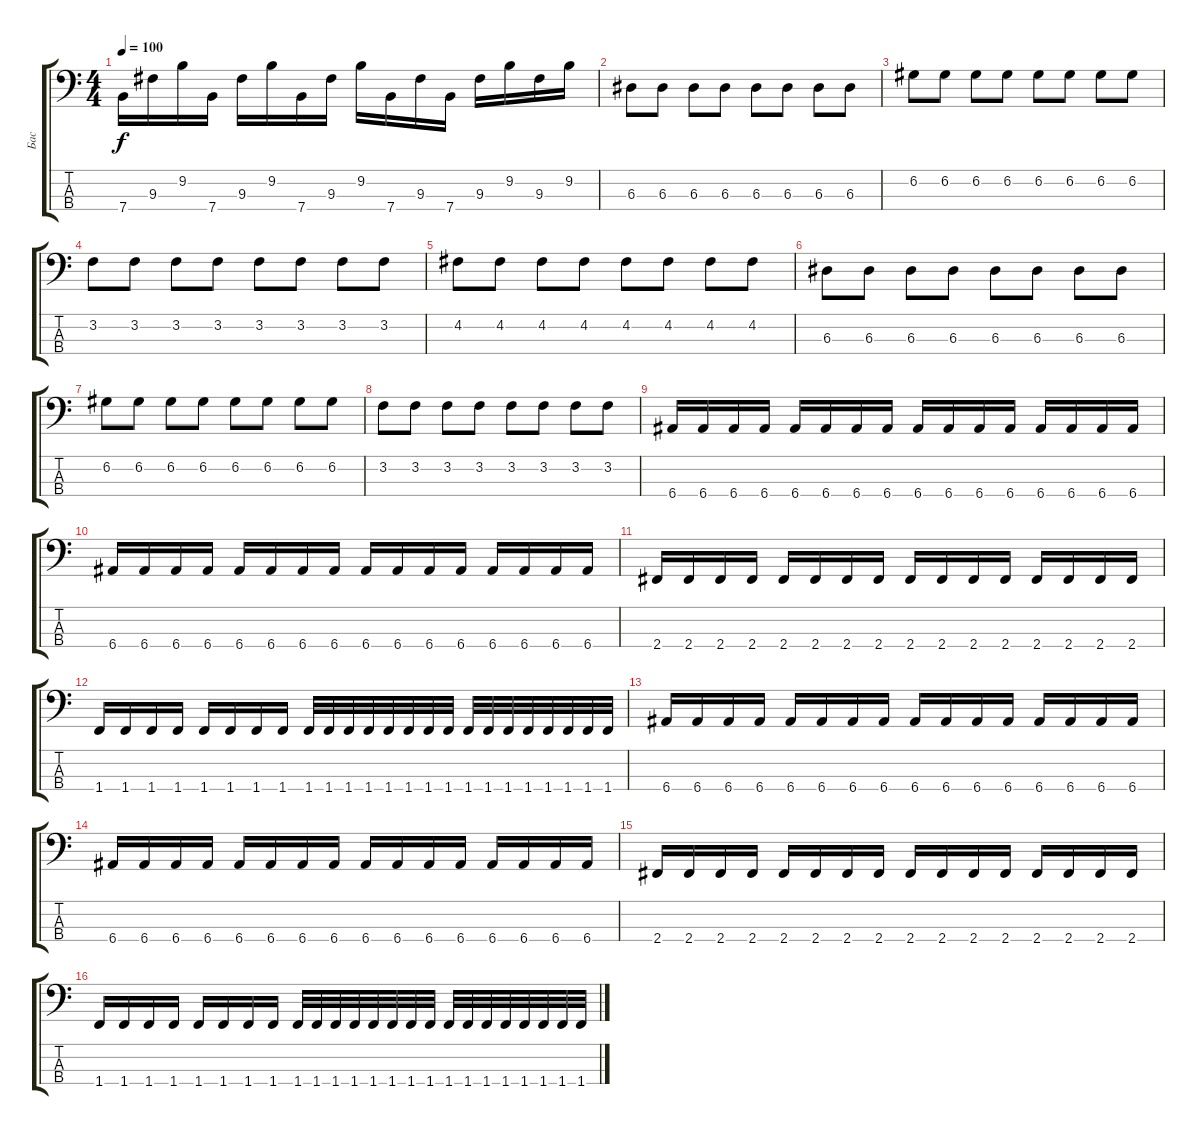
\track ("Бас" "Бас") {instrument electricguitarjazz}
\staff {score tabs}
\tuning (G2 D2 A1 E1) {hide}
\ts (4 4)
\tempo 100
\clef f4
\ks c
7.4.16{dy f instrument electricguitarjazz} 9.3.16 9.2.16 7.4.16 9.3.16 9.2.16 7.4.16 9.3.16 9.2.16 7.4.16 9.3.16 7.4.16 9.3.16 9.2.16 9.3.16 9.2.16 |
6.3.8 6.3.8 6.3.8 6.3.8 6.3.8 6.3.8 6.3.8 6.3.8 |
6.2.8 6.2.8 6.2.8 6.2.8 6.2.8 6.2.8 6.2.8 6.2.8 |
3.2.8 3.2.8 3.2.8 3.2.8 3.2.8 3.2.8 3.2.8 3.2.8 |
4.2.8 4.2.8 4.2.8 4.2.8 4.2.8 4.2.8 4.2.8 4.2.8 |
6.3.8 6.3.8 6.3.8 6.3.8 6.3.8 6.3.8 6.3.8 6.3.8 |
6.2.8 6.2.8 6.2.8 6.2.8 6.2.8 6.2.8 6.2.8 6.2.8 |
3.2.8 3.2.8 3.2.8 3.2.8 3.2.8 3.2.8 3.2.8 3.2.8 |
6.4.16 6.4.16 6.4.16 6.4.16 6.4.16 6.4.16 6.4.16 6.4.16 6.4.16 6.4.16 6.4.16 6.4.16 6.4.16 6.4.16 6.4.16 6.4.16 |
6.4.16 6.4.16 6.4.16 6.4.16 6.4.16 6.4.16 6.4.16 6.4.16 6.4.16 6.4.16 6.4.16 6.4.16 6.4.16 6.4.16 6.4.16 6.4.16 |
2.4.16 2.4.16 2.4.16 2.4.16 2.4.16 2.4.16 2.4.16 2.4.16 2.4.16 2.4.16 2.4.16 2.4.16 2.4.16 2.4.16 2.4.16 2.4.16 |
1.4.16 1.4.16 1.4.16 1.4.16 1.4.16 1.4.16 1.4.16 1.4.16 1.4.32 1.4.32 1.4.32 1.4.32 1.4.32 1.4.32 1.4.32 1.4.32 1.4.32 1.4.32 1.4.32 1.4.32 1.4.32 1.4.32 1.4.32 1.4.32 |
6.4.16 6.4.16 6.4.16 6.4.16 6.4.16 6.4.16 6.4.16 6.4.16 6.4.16 6.4.16 6.4.16 6.4.16 6.4.16 6.4.16 6.4.16 6.4.16 |
6.4.16 6.4.16 6.4.16 6.4.16 6.4.16 6.4.16 6.4.16 6.4.16 6.4.16 6.4.16 6.4.16 6.4.16 6.4.16 6.4.16 6.4.16 6.4.16 |
2.4.16 2.4.16 2.4.16 2.4.16 2.4.16 2.4.16 2.4.16 2.4.16 2.4.16 2.4.16 2.4.16 2.4.16 2.4.16 2.4.16 2.4.16 2.4.16 |
1.4.16 1.4.16 1.4.16 1.4.16 1.4.16 1.4.16 1.4.16 1.4.16 1.4.32 1.4.32 1.4.32 1.4.32 1.4.32 1.4.32 1.4.32 1.4.32 1.4.32 1.4.32 1.4.32 1.4.32 1.4.32 1.4.32 1.4.32 1.4.32
